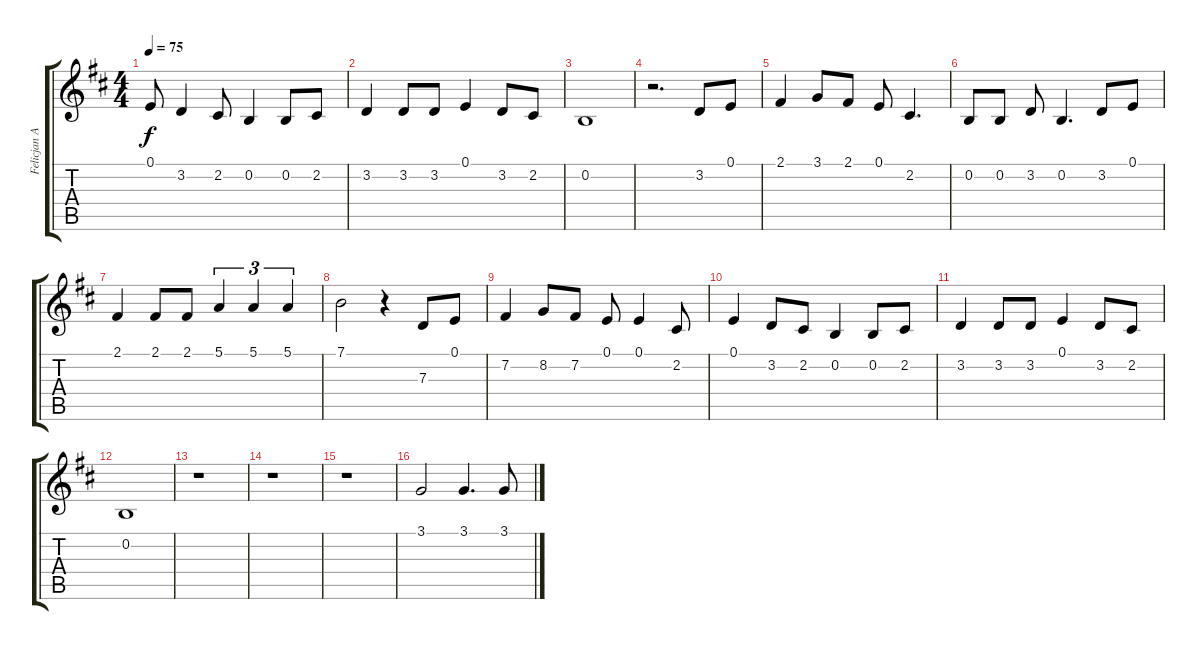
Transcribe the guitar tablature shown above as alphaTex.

\track ("Felicjan Andrzejczak" "Felicjan A") {instrument baritonesax}
\staff {score tabs}
\tuning (E4 B3 G3 D3 A2 E2) {hide}
\ts (4 4)
\tempo 75
\clef g2
\ks d
0.1.8{dy f} 3.2.4 2.2.8 0.2.4 0.2.8 2.2.8 |
3.2.4 3.2.8 3.2.8 0.1.4 3.2.8 2.2.8 |
0.2.1 |
r.2{d} 3.2.8 0.1.8 |
2.1.4 3.1.8 2.1.8 0.1.8 2.2.4{d} |
0.2.8 0.2.8 3.2.8 0.2.4{d} 3.2.8 0.1.8 |
2.1.4 2.1.8 2.1.8 5.1.4{tu (3 2)} 5.1.4{tu (3 2)} 5.1.4{tu (3 2)} |
7.1.2 r.4 7.3.8 0.1.8 |
7.2.4 8.2.8 7.2.8 0.1.8 0.1.4 2.2.8 |
0.1.4 3.2.8 2.2.8 0.2.4 0.2.8 2.2.8 |
3.2.4 3.2.8 3.2.8 0.1.4 3.2.8 2.2.8 |
0.2.1 |
r.1 |
r.1 |
r.1 |
3.1.2 3.1.4{d} 3.1.8
